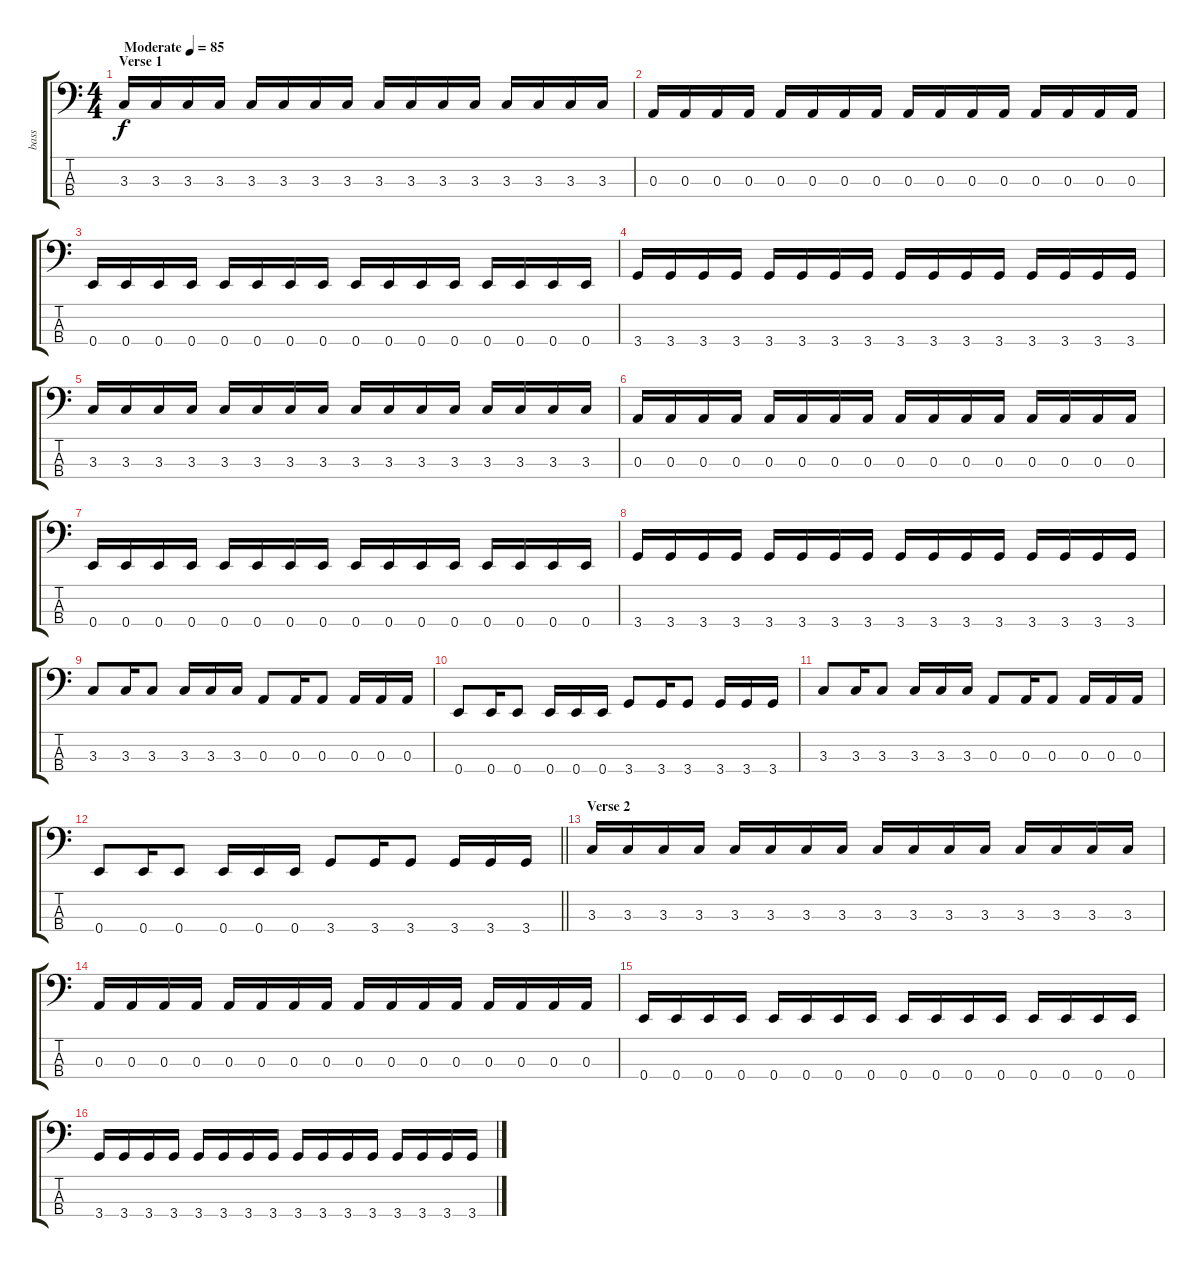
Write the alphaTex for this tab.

\track ("bass" "bass") {instrument electricbassfinger}
\staff {score tabs}
\tuning (G2 D2 A1 E1) {hide}
\ts (4 4)
\section ("" "Verse 1")
\tempo (85 "Moderate")
\clef f4
\ks c
3.3.16{dy f instrument electricbassfinger} 3.3.16 3.3.16 3.3.16 3.3.16 3.3.16 3.3.16 3.3.16 3.3.16 3.3.16 3.3.16 3.3.16 3.3.16 3.3.16 3.3.16 3.3.16 |
0.3.16 0.3.16 0.3.16 0.3.16 0.3.16 0.3.16 0.3.16 0.3.16 0.3.16 0.3.16 0.3.16 0.3.16 0.3.16 0.3.16 0.3.16 0.3.16 |
0.4.16 0.4.16 0.4.16 0.4.16 0.4.16 0.4.16 0.4.16 0.4.16 0.4.16 0.4.16 0.4.16 0.4.16 0.4.16 0.4.16 0.4.16 0.4.16 |
3.4.16 3.4.16 3.4.16 3.4.16 3.4.16 3.4.16 3.4.16 3.4.16 3.4.16 3.4.16 3.4.16 3.4.16 3.4.16 3.4.16 3.4.16 3.4.16 |
3.3.16 3.3.16 3.3.16 3.3.16 3.3.16 3.3.16 3.3.16 3.3.16 3.3.16 3.3.16 3.3.16 3.3.16 3.3.16 3.3.16 3.3.16 3.3.16 |
0.3.16 0.3.16 0.3.16 0.3.16 0.3.16 0.3.16 0.3.16 0.3.16 0.3.16 0.3.16 0.3.16 0.3.16 0.3.16 0.3.16 0.3.16 0.3.16 |
0.4.16 0.4.16 0.4.16 0.4.16 0.4.16 0.4.16 0.4.16 0.4.16 0.4.16 0.4.16 0.4.16 0.4.16 0.4.16 0.4.16 0.4.16 0.4.16 |
3.4.16 3.4.16 3.4.16 3.4.16 3.4.16 3.4.16 3.4.16 3.4.16 3.4.16 3.4.16 3.4.16 3.4.16 3.4.16 3.4.16 3.4.16 3.4.16 |
3.3.8 3.3.16 3.3.8 3.3.16 3.3.16 3.3.16 0.3.8 0.3.16 0.3.8 0.3.16 0.3.16 0.3.16 |
0.4.8 0.4.16 0.4.8 0.4.16 0.4.16 0.4.16 3.4.8 3.4.16 3.4.8 3.4.16 3.4.16 3.4.16 |
3.3.8 3.3.16 3.3.8 3.3.16 3.3.16 3.3.16 0.3.8 0.3.16 0.3.8 0.3.16 0.3.16 0.3.16 |
\barLineRight lightlight
0.4.8 0.4.16 0.4.8 0.4.16 0.4.16 0.4.16 3.4.8 3.4.16 3.4.8 3.4.16 3.4.16 3.4.16 |
\section ("" "Verse 2")
3.3.16 3.3.16 3.3.16 3.3.16 3.3.16 3.3.16 3.3.16 3.3.16 3.3.16 3.3.16 3.3.16 3.3.16 3.3.16 3.3.16 3.3.16 3.3.16 |
0.3.16 0.3.16 0.3.16 0.3.16 0.3.16 0.3.16 0.3.16 0.3.16 0.3.16 0.3.16 0.3.16 0.3.16 0.3.16 0.3.16 0.3.16 0.3.16 |
0.4.16 0.4.16 0.4.16 0.4.16 0.4.16 0.4.16 0.4.16 0.4.16 0.4.16 0.4.16 0.4.16 0.4.16 0.4.16 0.4.16 0.4.16 0.4.16 |
3.4.16 3.4.16 3.4.16 3.4.16 3.4.16 3.4.16 3.4.16 3.4.16 3.4.16 3.4.16 3.4.16 3.4.16 3.4.16 3.4.16 3.4.16 3.4.16
